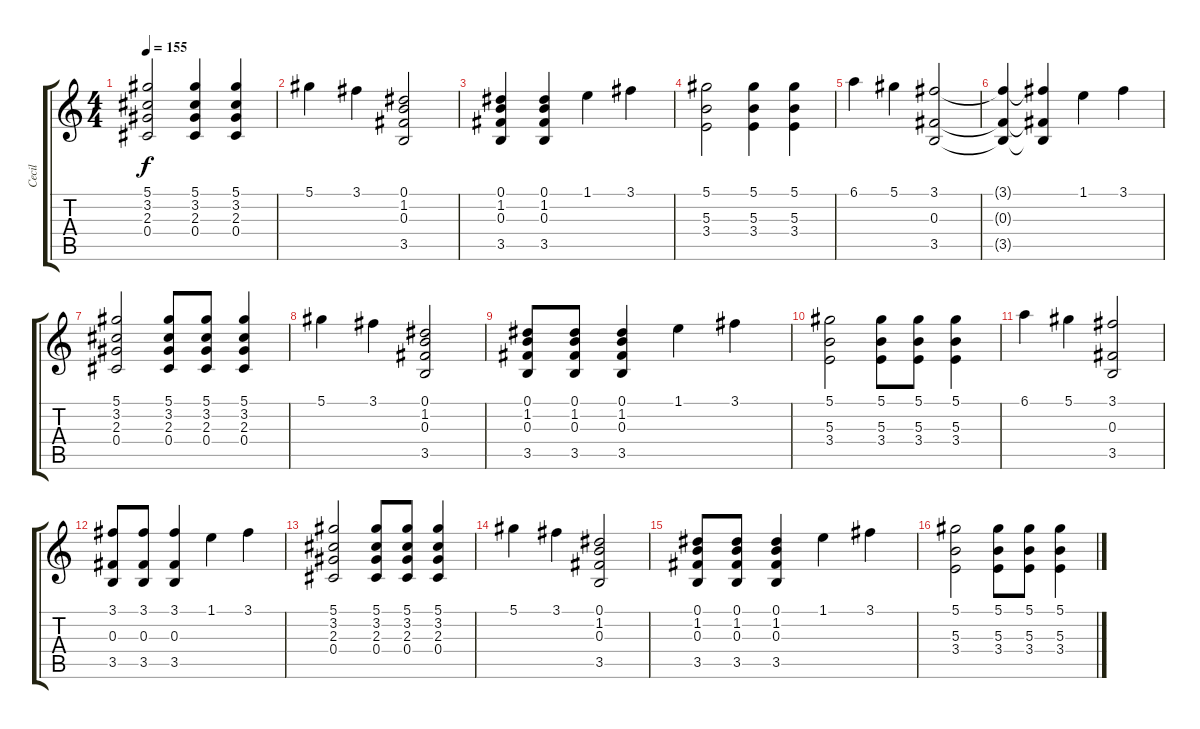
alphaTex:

\track ("Cecil" "Cecil") {instrument acousticguitarsteel}
\staff {score tabs}
\tuning (Eb4 Bb3 Gb3 Db3 Ab2 Eb2) {hide}
\ts (4 4)
\tempo 155
\clef g2
\ks c
(5.1 3.2 2.3 0.4).2{dy f} (5.1 3.2 2.3 0.4).4 (5.1 3.2 2.3 0.4).4 |
5.1.4 3.1.4 (0.1 1.2 0.3 3.5).2 |
(0.1 1.2 0.3 3.5).4 (0.1 1.2 0.3 3.5).4 1.1.4 3.1.4 |
(5.1 5.3 3.4).2 (5.1 5.3 3.4).4 (5.1 5.3 3.4).4 |
6.1.4 5.1.4 (3.1 0.3 3.5).2 |
(3.1{t} 0.3{t} 3.5{t}).4 (3.1{t} 0.3{t} 3.5{t}).4 1.1.4 3.1.4 |
(5.1 3.2 2.3 0.4).2 (5.1 3.2 2.3 0.4).8 (5.1 3.2 2.3 0.4).8 (5.1 3.2 2.3 0.4).4 |
5.1.4 3.1.4 (0.1 1.2 0.3 3.5).2 |
(0.1 1.2 0.3 3.5).8 (0.1 1.2 0.3 3.5).8 (0.1 1.2 0.3 3.5).4 1.1.4 3.1.4 |
(5.1 5.3 3.4).2 (5.1 5.3 3.4).8 (5.1 5.3 3.4).8 (5.1 5.3 3.4).4 |
6.1.4 5.1.4 (3.1 0.3 3.5).2 |
(3.1 0.3 3.5).8 (3.1 0.3 3.5).8 (3.1 0.3 3.5).4 1.1.4 3.1.4 |
(5.1 3.2 2.3 0.4).2 (5.1 3.2 2.3 0.4).8 (5.1 3.2 2.3 0.4).8 (5.1 3.2 2.3 0.4).4 |
5.1.4 3.1.4 (0.1 1.2 0.3 3.5).2 |
(0.1 1.2 0.3 3.5).8 (0.1 1.2 0.3 3.5).8 (0.1 1.2 0.3 3.5).4 1.1.4 3.1.4 |
(5.1 5.3 3.4).2 (5.1 5.3 3.4).8 (5.1 5.3 3.4).8 (5.1 5.3 3.4).4
